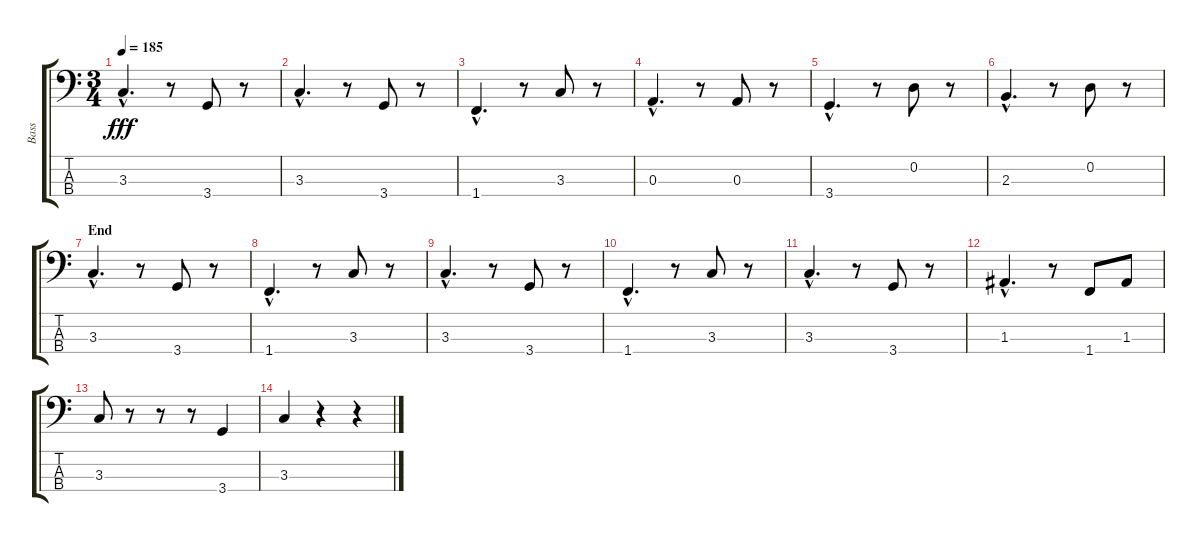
\track ("Bass" "Bass") {instrument acousticbass}
\staff {score tabs}
\tuning (G2 D2 A1 E1) {hide}
\ts (3 4)
\tempo 185
\clef f4
\ks c
3.3{hac}.4{d dy fff} r.8 3.4.8 r.8 |
3.3{hac}.4{d} r.8 3.4.8 r.8 |
1.4{hac}.4{d} r.8 3.3.8 r.8 |
0.3{hac}.4{d} r.8 0.3.8 r.8 |
3.4{hac}.4{d} r.8 0.2.8 r.8 |
2.3{hac}.4{d} r.8 0.2.8 r.8 |
\section ("" "End")
3.3{hac}.4{d} r.8 3.4.8 r.8 |
1.4{hac}.4{d} r.8 3.3.8 r.8 |
3.3{hac}.4{d} r.8 3.4.8 r.8 |
1.4{hac}.4{d} r.8 3.3.8 r.8 |
3.3{hac}.4{d} r.8 3.4.8 r.8 |
1.3{hac}.4{d} r.8 1.4.8 1.3.8 |
3.3.8 r.8 r.8 r.8 3.4.4 |
3.3.4 r.4 r.4
